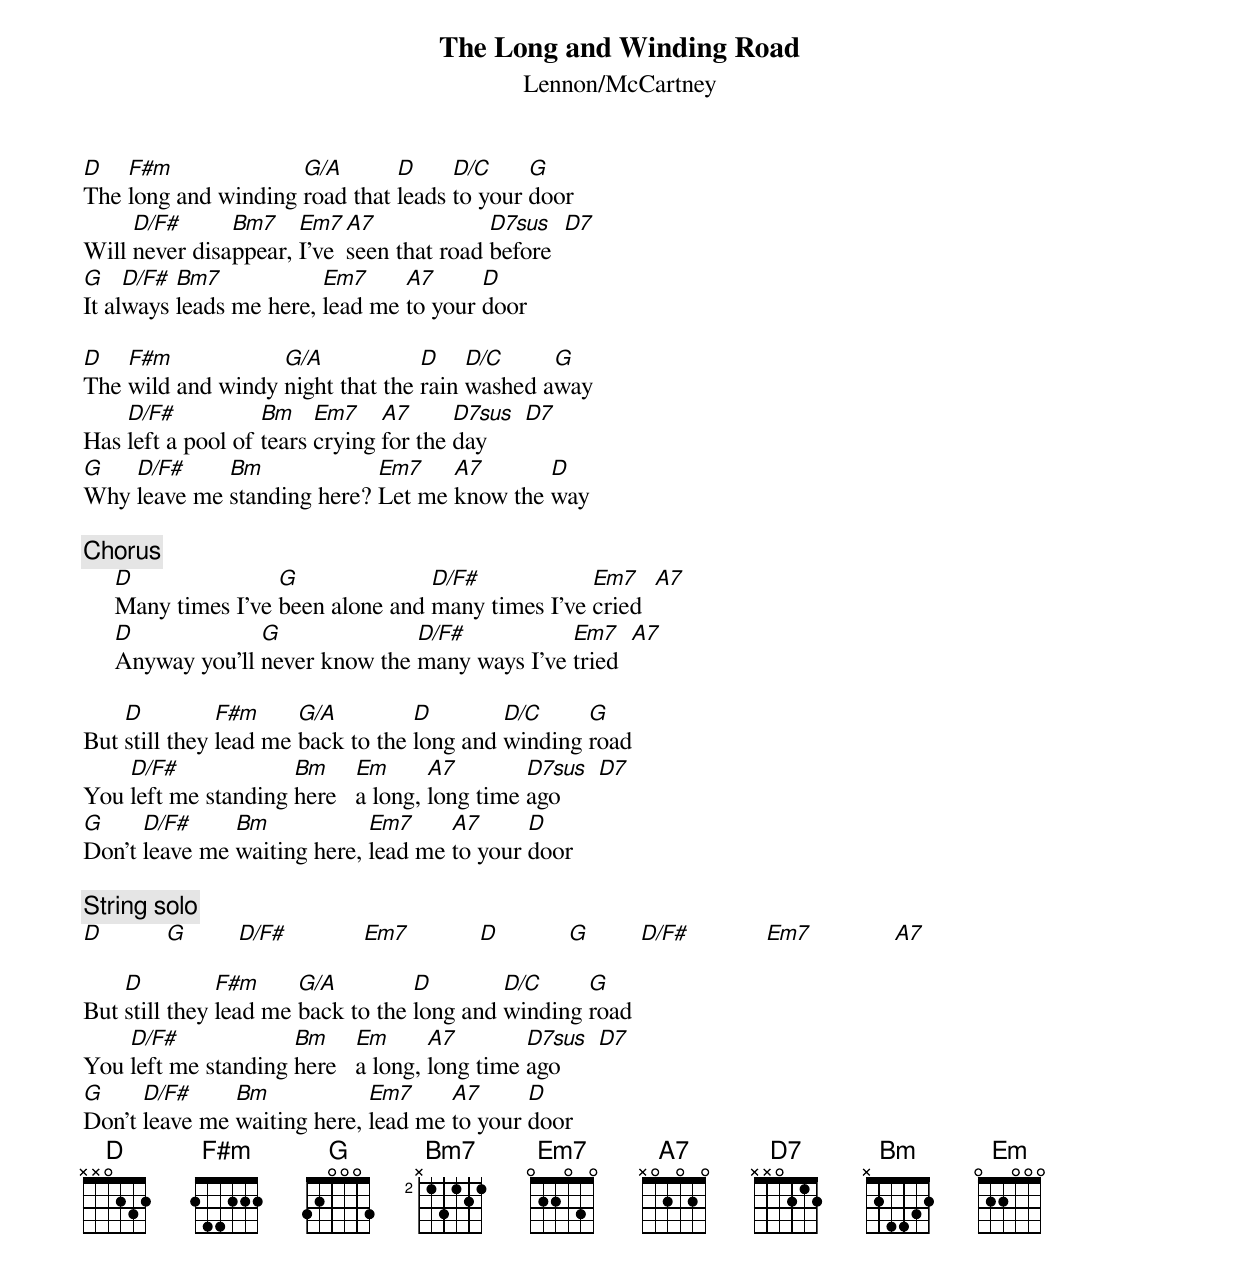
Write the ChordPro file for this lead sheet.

{title:The Long and Winding Road}
{st:Lennon/McCartney}
{define: G/A 3 1 1 2 3 -1 3}
{define: D/C 1 0 3 2 0 3 -1}
{define: D7sus 1 3 1 2 0 0 -1}

[D]The [F#m]long and winding [G/A]road that [D]leads [D/C]to your [G]door
Will [D/F#]never disa[Bm7]ppear, [Em7]I've [A7]seen that road [D7sus]before  [D7]
[G]It al[D/F#]ways [Bm7]leads me here, [Em7]lead me [A7]to your [D]door

[D]The [F#m]wild and windy [G/A]night that the [D]rain [D/C]washed a[G]way
Has [D/F#]left a pool of [Bm]tears [Em7]crying [A7]for the [D7sus]day      [D7]
[G]Why [D/F#]leave me [Bm]standing here? [Em7]Let me [A7]know the [D]way

{c:Chorus}
     [D]Many times I've [G]been alone and [D/F#]many times I've [Em7]cried  [A7]
     [D]Anyway you'll [G]never know the [D/F#]many ways I've [Em7]tried  [A7]

But [D]still they [F#m]lead me [G/A]back to the [D]long and [D/C]winding [G]road
You [D/F#]left me standing [Bm]here   [Em]a long, [A7]long time [D7sus]ago      [D7]
[G]Don't [D/F#]leave me [Bm]waiting here, [Em7]lead me [A7]to your [D]door

{c:String solo}
[D]          [G]        [D/F#]            [Em7]           [D]           [G]        [D/F#]            [Em7]             [A7]

But [D]still they [F#m]lead me [G/A]back to the [D]long and [D/C]winding [G]road
You [D/F#]left me standing [Bm]here   [Em]a long, [A7]long time [D7sus]ago      [D7]
[G]Don't [D/F#]leave me [Bm]waiting here, [Em7]lead me [A7]to your [D]door
